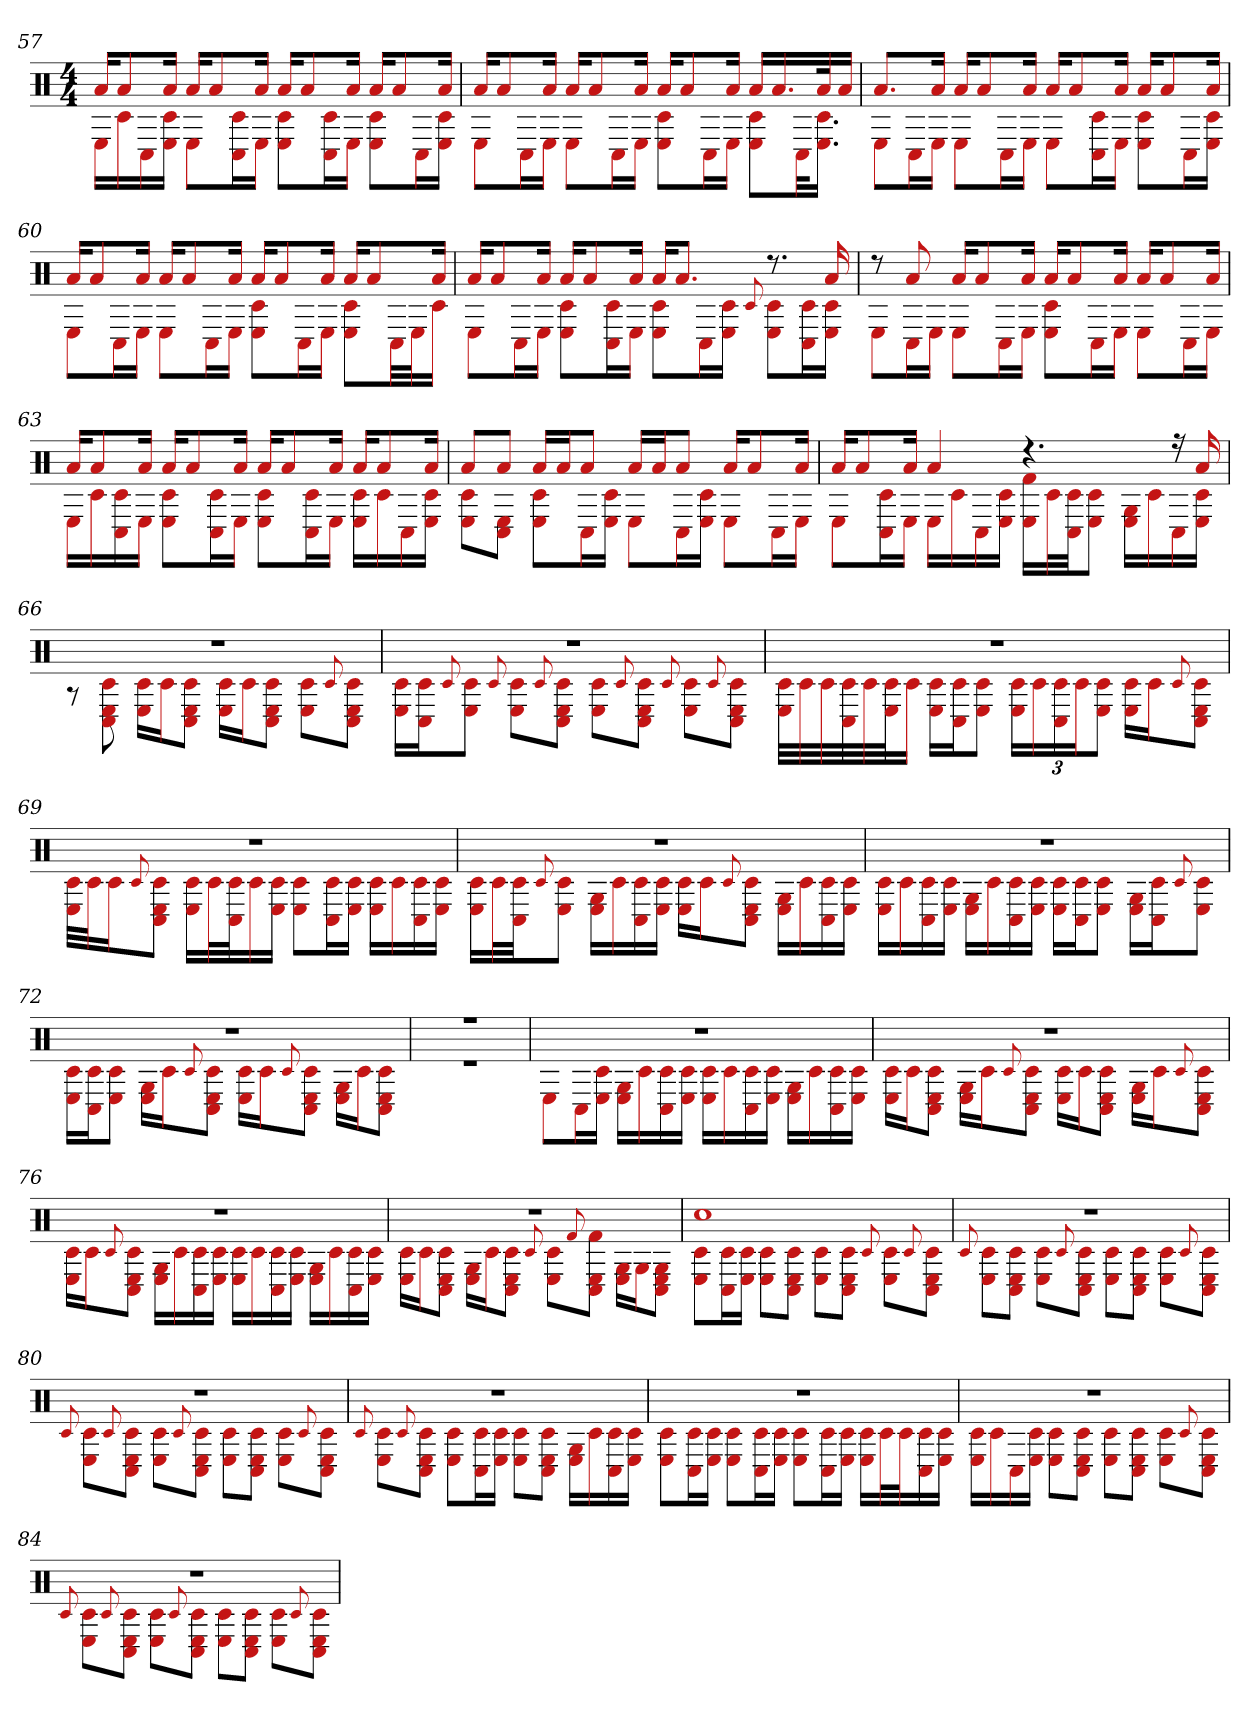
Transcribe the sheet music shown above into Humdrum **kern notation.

**kern
*part1
*staff1
*clefX
*k[]
*M4/4
=57
*^
16aKL	16ELL
8a	16c#
.	16C#
16aJk	16E 16c#JJ
16aKL	8EL
8a	.
.	16c# 16C#L
16aJk	16EJJ
16aKL	8c# 8EL
8a	.
.	16C# 16c#L
16aJk	16EJJ
16aKL	8c# 8EL
8a	.
.	16C#L
16aJk	16E 16c#JJ
=58	=58
16aKL	8EL
8a	.
.	16C#L
16aJk	16EJJ
16aKL	8EL
8a	.
.	16C#L
16aJk	16EJJ
16aKL	8c# 8EL
8a	.
.	16C#L
16aJk	16EJJ
16aLL	8c# 8EL
16.a	.
.	32C#kL
32ak	16.E 16.c#JJ
16aJJ	.
=59	=59
8.aL	8EL
.	16C#L
16aJk	16EJJ
16aKL	8EL
8a	.
.	16C#L
16aJk	16EJJ
16aKL	8EL
8a	.
.	16C# 16c#L
16aJk	16EJJ
16aKL	8c# 8EL
8a	.
.	16C#L
16aJk	16E 16c#JJ
=60	=60
16aKL	8EL
8a	.
.	16C#L
16aJk	16EJJ
16aKL	8EL
8a	.
.	16C#L
16aJk	16EJJ
16aKL	8E 8c#L
8a	.
.	16C#L
16aJk	16EJJ
16aKL	8c# 8EL
8a	.
.	32C#LL
.	32EJ
16aJk	16c#JJ
=61	=61
16aKL	8EL
8a	.
.	16C#L
16aJk	16EJJ
16aKL	8E 8c#L
8a	.
.	16C# 16c#L
16aJk	16EJJ
16aKL	8E 8c#L
8.aJ	.
.	16C#L
.	16c# 16EJJ
.	8qqc#
8.r	8E 8c#L
.	16C# 16c#L
16a	16E 16c#JJ
=62	=62
8r	8EL
8a	16C#L
.	16EJJ
16aKL	8EL
8a	.
.	16C#L
16aJk	16EJJ
16aKL	8c# 8EL
8a	.
.	16C#L
16aJk	16EJJ
16aKL	8EL
8a	.
.	16C#L
16aJk	16EJJ
=63	=63
16aKL	16ELL
8a	16c#
.	16c# 16C#
16aJk	16EJJ
16aKL	8c# 8EL
8a	.
.	16C# 16c#L
16aJk	16EJJ
16aKL	8c# 8EL
8a	.
.	16c# 16C#L
16aJk	16EJJ
16aKL	16c# 16ELL
8a	16c#
.	16C#
16aJk	16E 16c#JJ
=64	=64
8aL	8E 8c#L
8aJ	8C# 8EJ
16aLL	8c# 8EL
16aJ	.
8aJ	16C#L
.	16E 16c#JJ
16aLL	8EL
16aJ	.
8aJ	16C#L
.	16c# 16EJJ
16aKL	8EL
8a	.
.	16C#L
16aJk	16EJJ
=65	=65
16aKL	8EL
8a	.
.	16C# 16c#L
16aJk	16EJJ
4a	16ELL
.	16c#
.	16C#
.	16E 16c#JJ
4.r	16E 16f#LL
.	32c#L
.	32C# 32c#JJ
.	8E 8c#J
.	16E 16GLL
.	16c#
16r	16C#
16a	16E 16c#JJ
=66	=66
1r	8r
.	8C# 8E 8c#
.	16E 16c#LL
.	16c#J
.	8C# 8c# 8EJ
.	16E 16c#LL
.	16c#J
.	8C# 8c# 8EJ
.	8E 8c#L
.	8qqc#
.	8C# 8E 8c#J
=67	=67
1r	16c# 16ELL
.	16c# 16C#J
.	8qqc#
.	8E 8c#J
.	8qqc#
.	8E 8c#L
.	8qqc#
.	8C# 8E 8c#J
.	8E 8c#L
.	8qqc#
.	8C# 8E 8c#J
.	8qqc#
.	8E 8c#L
.	8qqc#
.	8C# 8E 8c#J
=68	=68
1r	32c# 32ELLL
.	32c#
.	32c#
.	32c# 32C#
.	32c#
.	32c# 32EJ
.	16c#JJ
.	16E 16c#LL
.	16c# 16C#J
.	8c# 8EJ
.	24c# 24ELL
.	24c#
.	24c# 24C#
.	24c#J
.	12c# 12EJ
.	16E 16c#LL
.	16c#J
.	8qqc#
.	8C# 8c# 8EJ
=69	=69
1r	32c# 32ELLL
.	32c#J
.	16c#J
.	8qqc#
.	8C# 8E 8c#J
.	16E 16c#LL
.	32c#L
.	32c# 32C#J
.	16c#
.	16c# 16EJJ
.	8E 8c#L
.	16C# 16c#L
.	16E 16c#JJ
.	16c# 16ELL
.	16c#
.	16C# 16c#
.	16c# 16EJJ
=70	=70
1r	16c# 16ELL
.	32c#L
.	32C# 32c#JJ
.	8qqc#
.	8c# 8EJ
.	16E 16GLL
.	16c#
.	16C# 16c#
.	16c# 16EJJ
.	16c# 16ELL
.	16c#J
.	8qqc#
.	8C# 8E 8c#J
.	16E 16GLL
.	16c#
.	16C# 16c#
.	16c# 16EJJ
=71	=71
1r	16c# 16ELL
.	16c#
.	16c# 16C#
.	16c# 16EJJ
.	16G 16ELL
.	16c#
.	16C# 16c#
.	16c# 16EJJ
.	16c# 16ELL
.	16C# 16c#J
.	8E 8c#J
.	16E 16GLL
.	16c# 16C#J
.	8qqc#
.	8E 8c#J
=72	=72
1r	16E 16c#LL
.	16c# 16C#J
.	8E 8c#J
.	16G 16ELL
.	16c#J
.	8qqc#
.	8C# 8c# 8EJ
.	16c# 16ELL
.	16c#J
.	8qqc#
.	8C# 8c# 8EJ
.	16E 16GLL
.	16c#J
.	8C# 8c# 8EJ
=73	=73
1r	1r
=74	=74
1r	8EL
.	16C#L
.	16c# 16EJJ
.	16G 16ELL
.	16c#
.	16c# 16C#
.	16E 16c#JJ
.	16E 16c#LL
.	16c#
.	16C# 16c#
.	16E 16c#JJ
.	16G 16ELL
.	16c#
.	16c# 16C#
.	16c# 16EJJ
=75	=75
1r	16c# 16ELL
.	16c#J
.	8C# 8c# 8EJ
.	16G 16ELL
.	16c#J
.	8qqc#
.	8C# 8c# 8EJ
.	16c# 16ELL
.	16c#J
.	8C# 8E 8c#J
.	16G 16ELL
.	16c#J
.	8qqc#
.	8C# 8c# 8EJ
=76	=76
1r	16c# 16ELL
.	16c#J
.	8qqc#
.	8C# 8c# 8EJ
.	16G 16ELL
.	16c#
.	16c# 16C#
.	16c# 16EJJ
.	16c# 16ELL
.	16c#
.	16c# 16C#
.	16E 16c#JJ
.	16G 16ELL
.	16c#
.	16c# 16C#
.	16E 16c#JJ
=77	=77
1r	16c# 16ELL
.	16c#J
.	8C# 8c# 8EJ
.	16G 16ELL
.	16c#J
.	8c# 8C# 8EJ
.	8qqc#
.	8E 8c#L
.	8qqf#
.	8C# 8E 8f#J
.	16G 16ELL
.	16GJ
.	8G 8C# 8EJ
=78	=78
1cc#	8E 8c#L
.	16c# 16C#L
.	16E 16c#JJ
.	8E 8c#L
.	8C# 8E 8c#J
.	8E 8c#L
.	8C# 8E 8c#J
.	8qqc#
.	8E 8c#L
.	8qqc#
.	8C# 8E 8c#J
=79	=79
.	8qqc#
1r	8E 8c#L
.	8C# 8c# 8EJ
.	8E 8c#L
.	8qqc#
.	8C# 8c# 8EJ
.	8E 8c#L
.	8C# 8E 8c#J
.	8E 8c#L
.	8qqc#
.	8C# 8E 8c#J
=80	=80
.	8qqc#
1r	8E 8c#L
.	8qqc#
.	8C# 8E 8c#J
.	8E 8c#L
.	8qqc#
.	8C# 8c# 8EJ
.	8E 8c#L
.	8C# 8c# 8EJ
.	8E 8c#L
.	8qqc#
.	8C# 8c# 8EJ
=81	=81
.	8qqc#
1r	8E 8c#L
.	8qqc#
.	8C# 8c# 8EJ
.	8E 8c#L
.	16c# 16C#L
.	16E 16c#JJ
.	8E 8c#L
.	8C# 8E 8c#J
.	16G 16ELL
.	16c#
.	16C# 16c#
.	16E 16c#JJ
=82	=82
1r	8E 8c#L
.	16C# 16c#L
.	16c# 16EJJ
.	8E 8c#L
.	16C# 16c#L
.	16c# 16EJJ
.	8E 8c#L
.	16C# 16c#L
.	16c# 16EJJ
.	16c# 16ELL
.	32c#L
.	32c#J
.	16C# 16c#
.	16c# 16EJJ
=83	=83
1r	16c# 16ELL
.	16c#
.	16C#
.	16c# 16EJJ
.	8E 8c#L
.	8C# 8c# 8EJ
.	8c# 8EL
.	8C# 8c# 8EJ
.	8E 8c#L
.	8qqc#
.	8C# 8c# 8EJ
=84	=84
.	8qqc#
1r	8E 8c#L
.	8qqc#
.	8C# 8c# 8EJ
.	8E 8c#L
.	8qqc#
.	8C# 8c# 8EJ
.	8E 8c#L
.	8C# 8E 8c#J
.	8E 8c#L
.	8qqc#
.	8C# 8E 8c#J
*v	*v
=
*-
